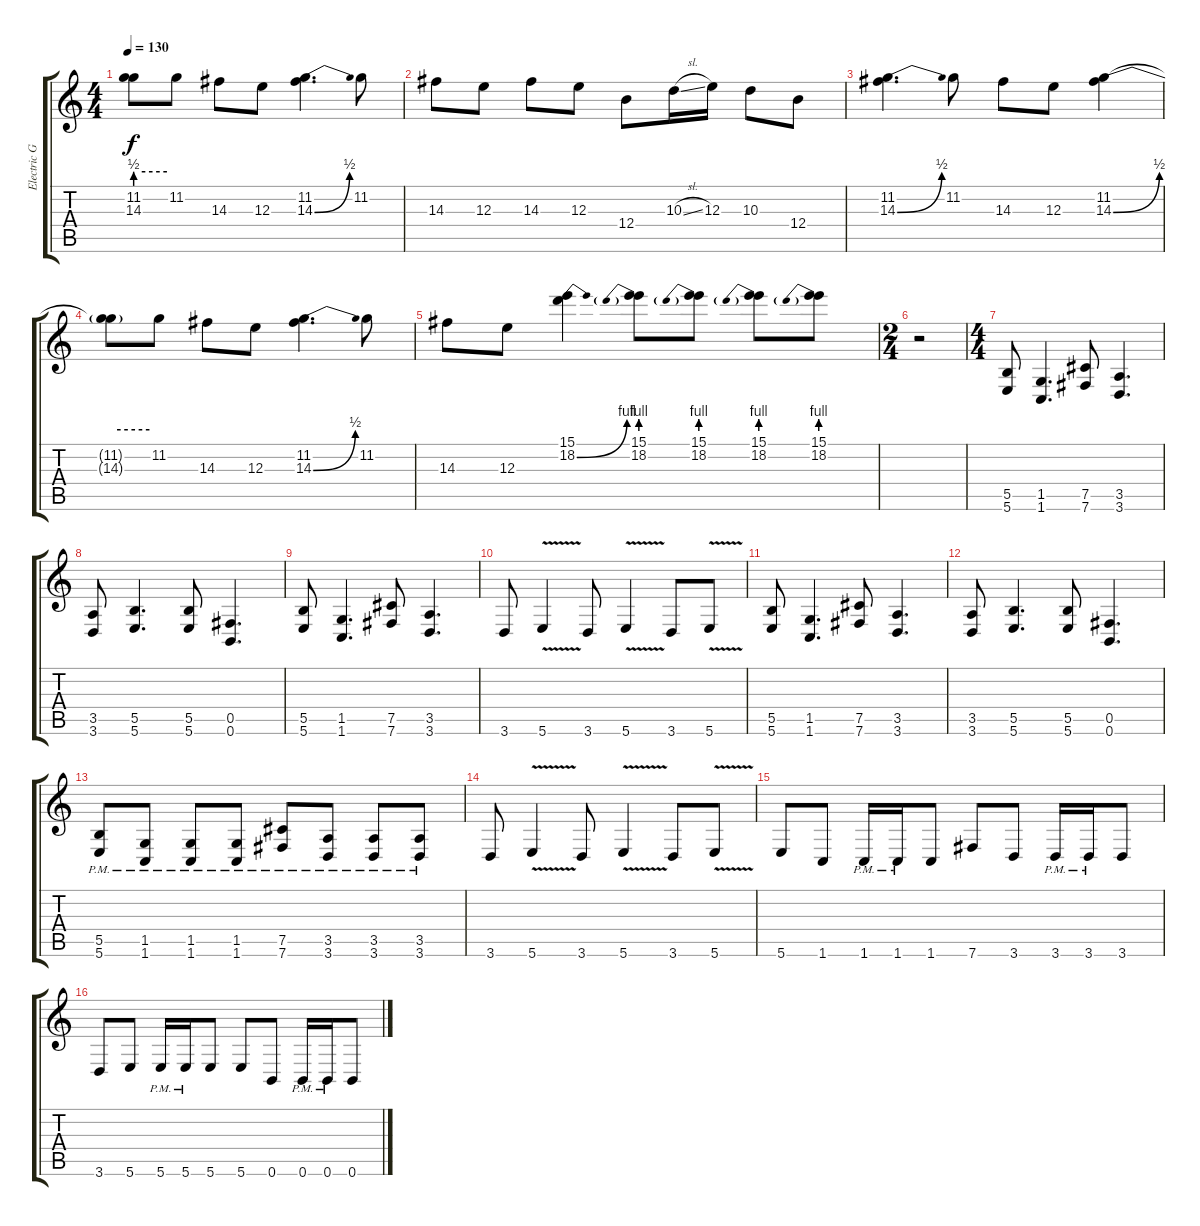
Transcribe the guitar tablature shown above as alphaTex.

\track ("Electric Guitar" "Electric G") {instrument distortionguitar}
\staff {score tabs}
\tuning (Db4 Ab3 E3 B2 Gb2 B1) {hide}
\ts (4 4)
\tempo 130
\clef g2
\ks c
(11.2{t} 14.3{be (hold 0 2 60 2) t}).8{dy f} 11.2.8 14.3.8 12.3.8 (11.2 14.3{be (bend 0 0 60 2)}).4{d} 11.2.8 |
14.3.8 12.3.8 14.3.8 12.3.8 12.4.8 10.3{sl}.16 12.3.16 10.3.8 12.4.8 |
(11.2 14.3{be (bend 0 0 60 2)}).4{d} 11.2.8 14.3.8 12.3.8 (11.2 14.3{be (bend 0 0 60 2)}).4 |
(11.2{t} 14.3{be (hold 0 2 60 2) t}).8 11.2.8 14.3.8 12.3.8 (11.2 14.3{be (bend 0 0 60 2)}).4{d} 11.2.8 |
14.3.8 12.3.8 (15.1 18.2{be (bend 0 0 60 4)}).4 (15.1 18.2{be (prebend 0 4 60 4)}).8 (15.1 18.2{be (prebend 0 4 60 4)}).8 (15.1 18.2{be (prebend 0 4 60 4)}).8 (15.1 18.2{be (prebend 0 4 60 4)}).8 |
\ts (2 4)
r.2 |
\ts (4 4)
(5.5 5.6).8 (1.5 1.6).4{d} (7.5 7.6).8 (3.5 3.6).4{d} |
(3.5 3.6).8 (5.5 5.6).4{d} (5.5 5.6).8 (0.5 0.6).4{d} |
(5.5 5.6).8 (1.5 1.6).4{d} (7.5 7.6).8 (3.5 3.6).4{d} |
3.6.8 5.6{v}.4 3.6.8 5.6{v}.4 3.6.8 5.6{v}.8 |
(5.5 5.6).8 (1.5 1.6).4{d} (7.5 7.6).8 (3.5 3.6).4{d} |
(3.5 3.6).8 (5.5 5.6).4{d} (5.5 5.6).8 (0.5 0.6).4{d} |
(5.5{pm} 5.6{pm}).8 (1.5{pm} 1.6{pm}).8 (1.5{pm} 1.6{pm}).8 (1.5{pm} 1.6{pm}).8 (7.5{pm} 7.6{pm}).8 (3.5{pm} 3.6{pm}).8 (3.5{pm} 3.6{pm}).8 (3.5{pm} 3.6{pm}).8 |
3.6.8 5.6{v}.4 3.6.8 5.6{v}.4 3.6.8 5.6{v}.8 |
5.6.8 1.6.8 1.6{pm}.16 1.6{pm}.16 1.6.8 7.6.8 3.6.8 3.6{pm}.16 3.6{pm}.16 3.6.8 |
3.6.8 5.6.8 5.6{pm}.16 5.6{pm}.16 5.6.8 5.6.8 0.6.8 0.6{pm}.16 0.6{pm}.16 0.6.8
